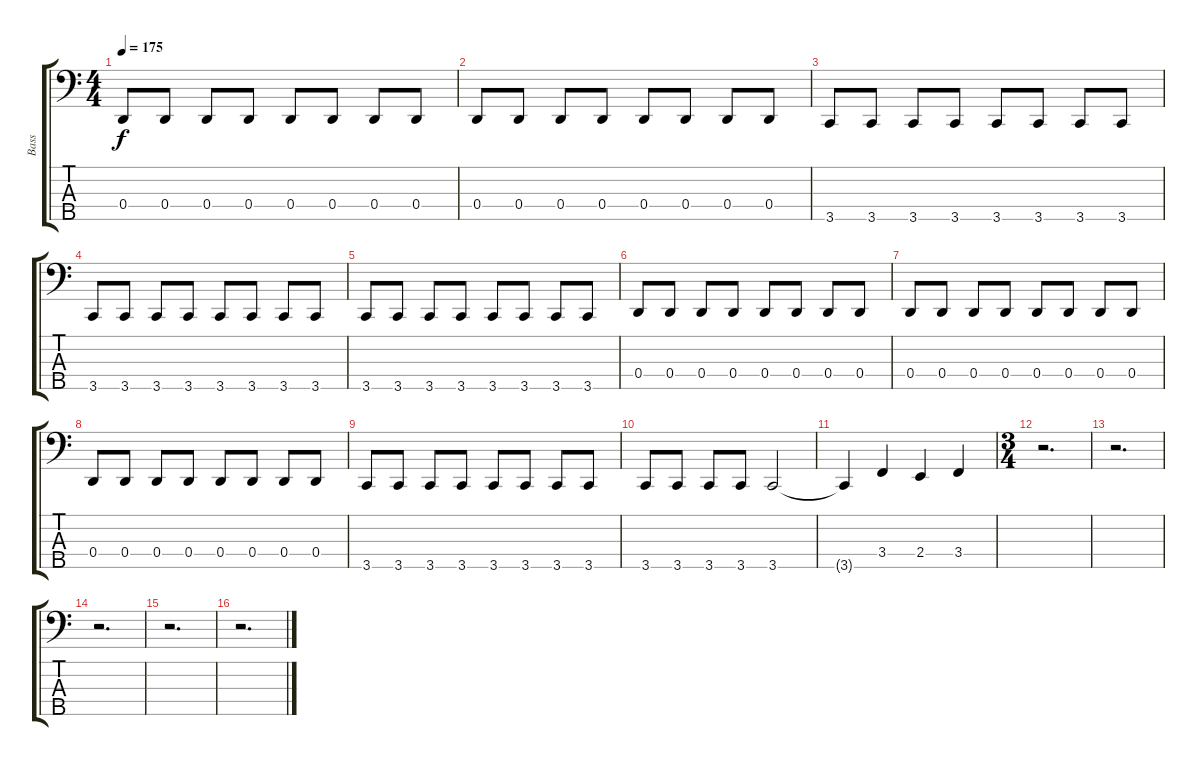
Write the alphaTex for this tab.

\track ("Bass" "Bass") {instrument electricbasspick}
\staff {score tabs}
\tuning (F2 C2 G1 D1 A0) {hide}
\ts (4 4)
\tempo 175
\clef f4
\ks c
0.4.8{dy f} 0.4.8 0.4.8 0.4.8 0.4.8 0.4.8 0.4.8 0.4.8 |
0.4.8 0.4.8 0.4.8 0.4.8 0.4.8 0.4.8 0.4.8 0.4.8 |
3.5.8 3.5.8 3.5.8 3.5.8 3.5.8 3.5.8 3.5.8 3.5.8 |
3.5.8 3.5.8 3.5.8 3.5.8 3.5.8 3.5.8 3.5.8 3.5.8 |
3.5.8 3.5.8 3.5.8 3.5.8 3.5.8 3.5.8 3.5.8 3.5.8 |
0.4.8 0.4.8 0.4.8 0.4.8 0.4.8 0.4.8 0.4.8 0.4.8 |
0.4.8 0.4.8 0.4.8 0.4.8 0.4.8 0.4.8 0.4.8 0.4.8 |
0.4.8 0.4.8 0.4.8 0.4.8 0.4.8 0.4.8 0.4.8 0.4.8 |
3.5.8 3.5.8 3.5.8 3.5.8 3.5.8 3.5.8 3.5.8 3.5.8 |
3.5.8 3.5.8 3.5.8 3.5.8 3.5.2 |
3.5{t}.4 3.4.4 2.4.4 3.4.4 |
\ts (3 4)
r.2{d} |
r.2{d} |
r.2{d} |
r.2{d} |
r.2{d}
